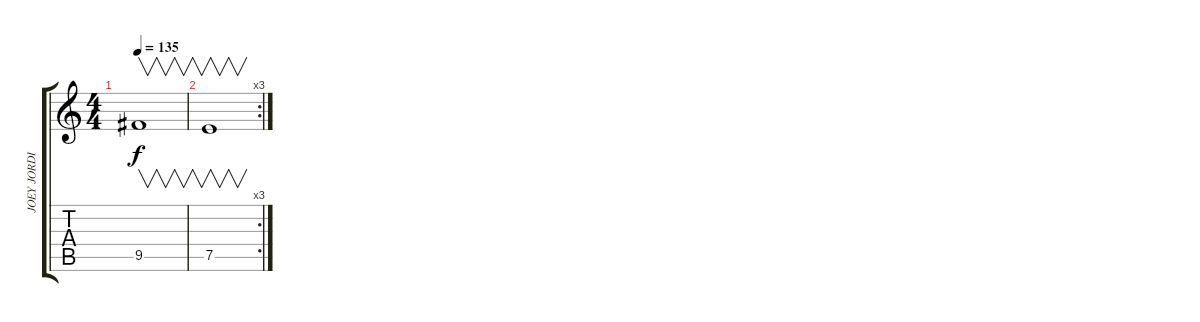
\track ("JOEY JORDISON  GUITAR" "JOEY JORDI") {instrument distortionguitar}
\staff {score tabs}
\tuning (E4 B3 G3 D3 A2 E2) {hide}
\ts (4 4)
\tempo 135
\clef g2
\ks c
9.5.1{v dy f} |
\rc 3
7.5.1{v}
